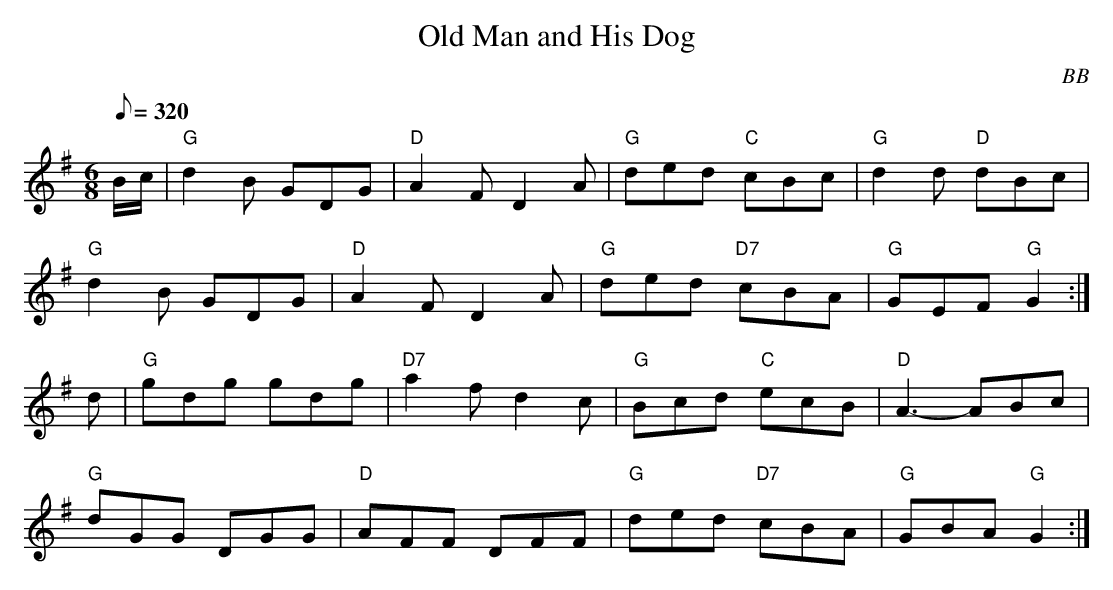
X:1
T: Old Man and His Dog
C: BB
Q: 1/8=320
M: 6/8
L: 1/8
K: G
B/c/ |"G"d2 B GDG | "D"A2 F D2 A | "G"ded "C"cBc | "G"d2 d "D"dBc |
"G"d2 B GDG | "D"A2 F D2 A | "G"ded "D7"cBA | "G"GEF "G"G2 :|
d|"G"gdg gdg | "D7"a2 f d2 c | "G"Bcd "C"ecB | "D"A3-ABc |
"G"dGG DGG |"D" AFF DFF | "G"ded "D7"cBA |"G"GBA "G"G2 :|
